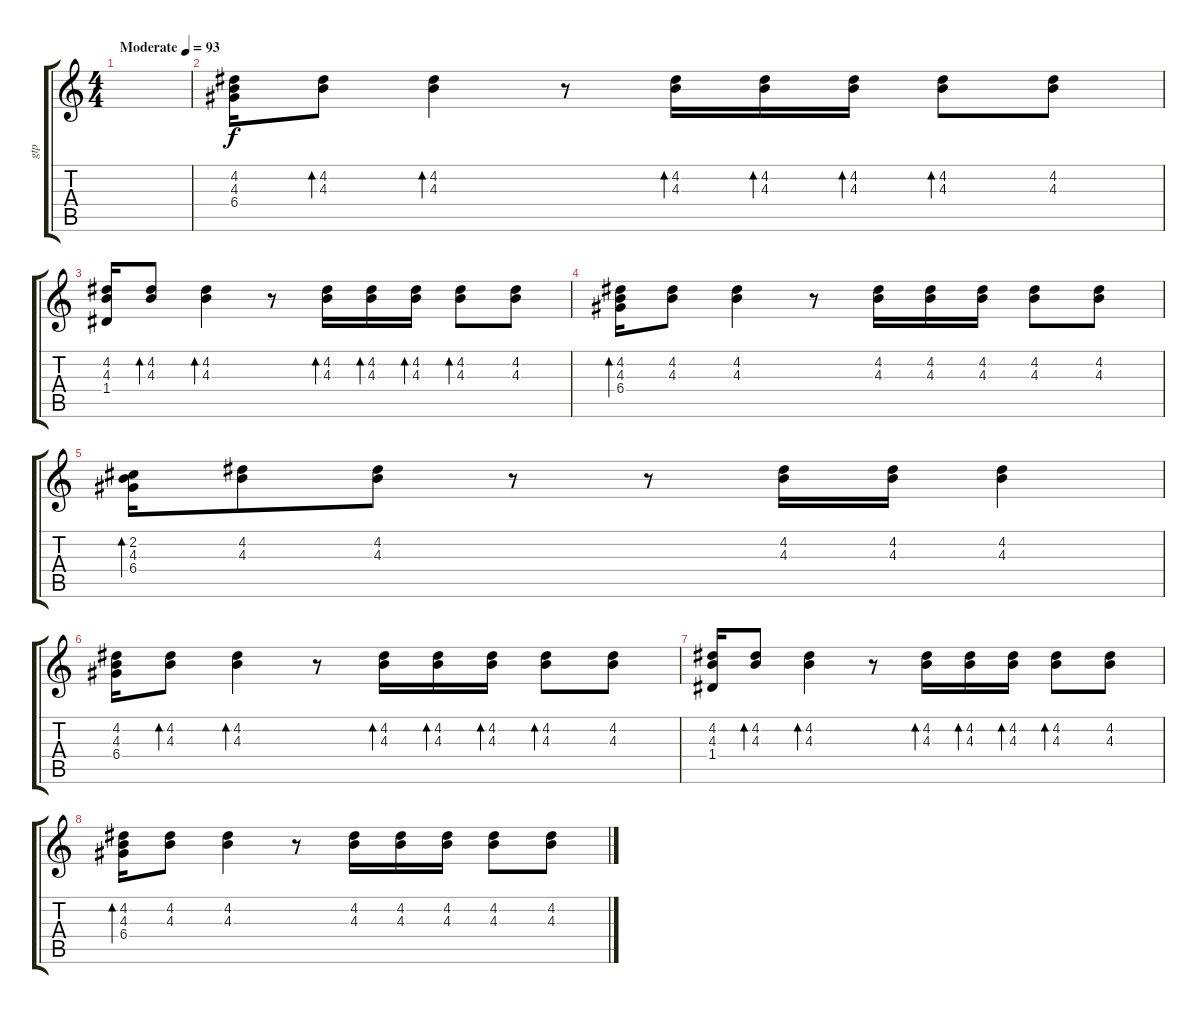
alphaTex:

\track ("gtp" "gtp") {solo instrument electricguitarjazz}
\staff {score tabs}
\tuning (E4 B3 G3 D3 A2 E2) {hide}
\ts (4 4)
\tempo (93 "Moderate")
\clef g2
\ks c
|
(4.2 4.3 6.4).16 (4.2 4.3).8{bd 60} (4.2 4.3).4{bd 60} r.8 (4.2 4.3).16{bd 60} (4.2 4.3).16{bd 60} (4.2 4.3).16{bd 60} (4.2 4.3).8{bd 60} (4.2 4.3).8 |
(4.2 4.3 1.4).16 (4.2 4.3).8{bd 60} (4.2 4.3).4{bd 60} r.8 (4.2 4.3).16{bd 60} (4.2 4.3).16{bd 60} (4.2 4.3).16{bd 60} (4.2 4.3).8{bd 60} (4.2 4.3).8 |
(4.2 4.3 6.4).16{bd 480} (4.2 4.3).8 (4.2 4.3).4 r.8 (4.2 4.3).16 (4.2 4.3).16 (4.2 4.3).16 (4.2 4.3).8 (4.2 4.3).8 |
(2.2 4.3 6.4).16{bd 480} (4.2 4.3).8 (4.2 4.3).8 r.8 r.8 (4.2 4.3).16 (4.2 4.3).16 (4.2 4.3).4 |
(4.2 4.3 6.4).16 (4.2 4.3).8{bd 60} (4.2 4.3).4{bd 60} r.8 (4.2 4.3).16{bd 60} (4.2 4.3).16{bd 60} (4.2 4.3).16{bd 60} (4.2 4.3).8{bd 60} (4.2 4.3).8 |
(4.2 4.3 1.4).16 (4.2 4.3).8{bd 60} (4.2 4.3).4{bd 60} r.8 (4.2 4.3).16{bd 60} (4.2 4.3).16{bd 60} (4.2 4.3).16{bd 60} (4.2 4.3).8{bd 60} (4.2 4.3).8 |
(4.2 4.3 6.4).16{bd 480} (4.2 4.3).8 (4.2 4.3).4 r.8 (4.2 4.3).16 (4.2 4.3).16 (4.2 4.3).16 (4.2 4.3).8 (4.2 4.3).8
